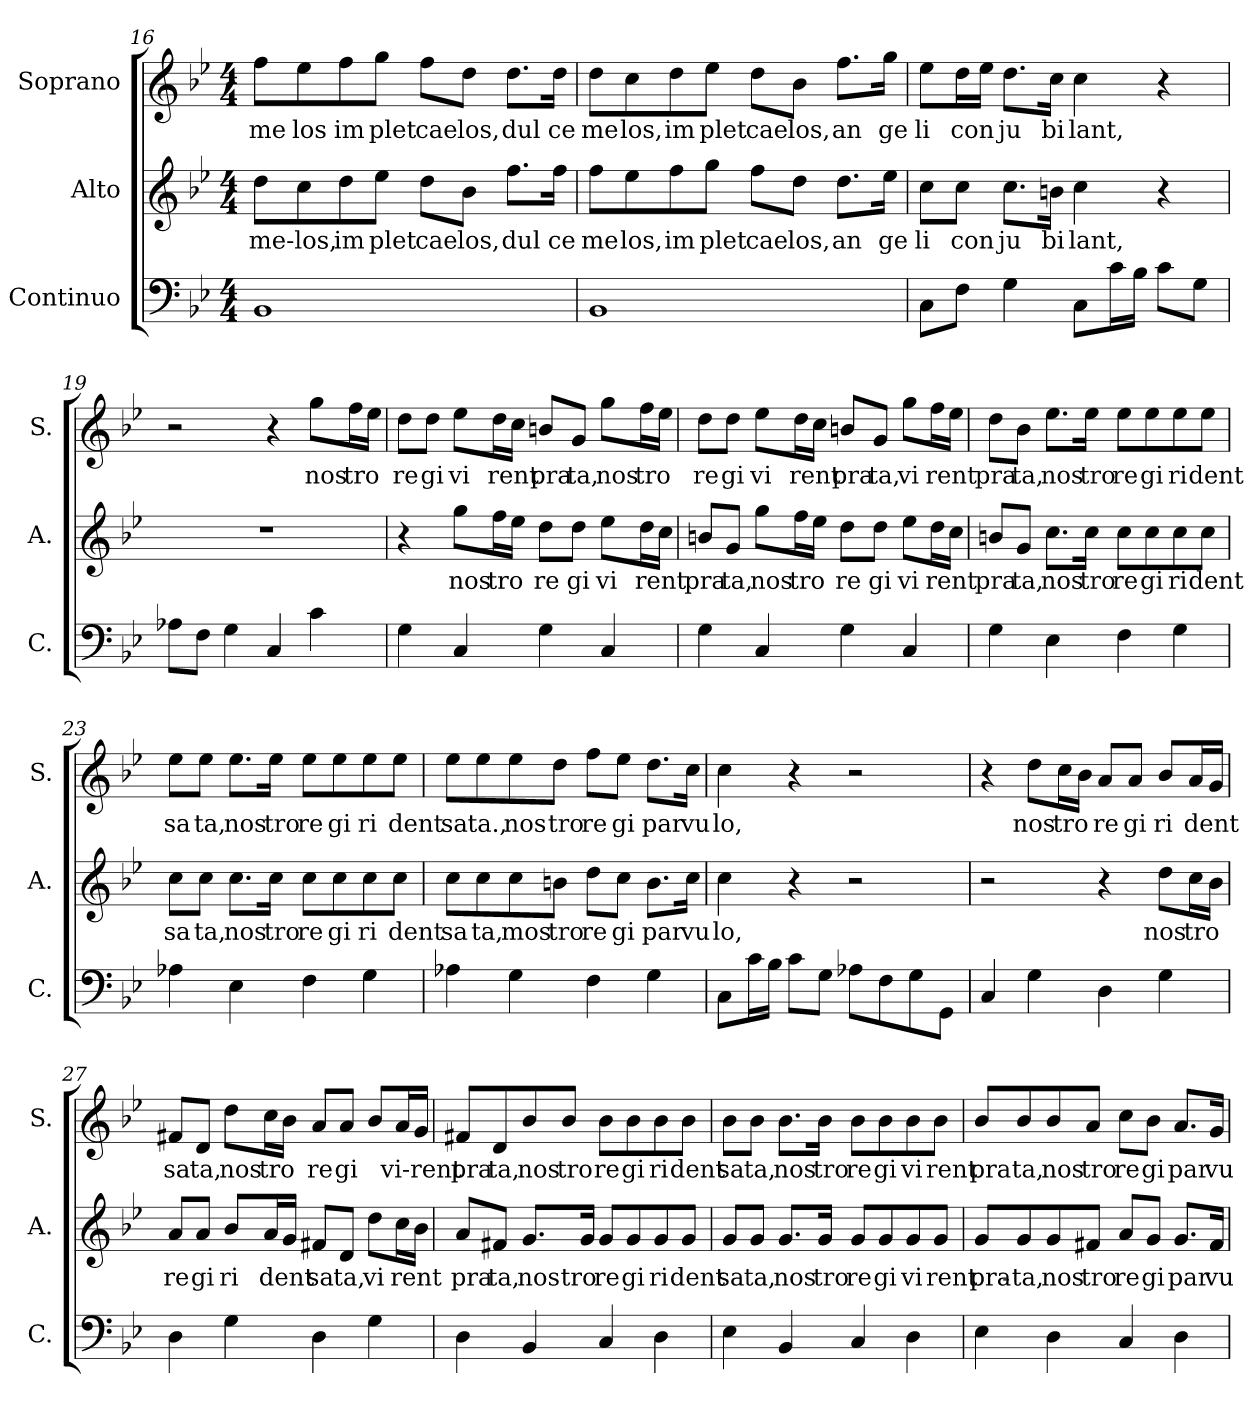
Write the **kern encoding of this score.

**kern	**kern	**text	**kern	**text
*part3	*part2	*part2	*part1	*part1
*staff3	*staff2	*staff2	*staff1	*staff1
*I"Continuo	*I"Alto	*	*I"Soprano	*
*I'C.	*I'A.	*	*I'S.	*
!!LO:PB:g=z
*clefF4	*clefG2	*	*clefG2	*
*k[b-e-]	*k[b-e-]	*	*k[b-e-]	*
*M4/4	*M4/4	*	*M4/4	*
=16	=16	=16	=16	=16
!	!	!LO:LY:b	!	!LO:LY:b
1BB-	8dd\L	me-los,	8ff\L	me
!	!	!	!	!LO:LY:b
.	8cc\	.	8ee-\	los
!	!	!LO:LY:b	!	!LO:LY:b
.	8dd\	im	8ff\	im
!	!	!LO:LY:b	!	!LO:LY:b
.	8ee-\J	plet	8gg\J	plet
!	!	!LO:LY:b	!	!LO:LY:b
.	8dd\L	cae	8ff\L	cae
!	!	!LO:LY:b	!	!LO:LY:b
.	8b-\J	los,	8dd\J	los,
!	!	!LO:LY:b	!	!LO:LY:b
.	8.ff\L	dul	8.dd\L	dul
!	!	!LO:LY:b	!	!LO:LY:b
.	16ff\Jk	ce	16dd\Jk	ce
=17	=17	=17	=17	=17
!	!	!LO:LY:b	!	!LO:LY:b
1BB-	8ff\L	me	8dd\L	me
!	!	!LO:LY:b	!	!LO:LY:b
.	8ee-\	los,	8cc\	los,
!	!	!LO:LY:b	!	!LO:LY:b
.	8ff\	im	8dd\	im
!	!	!LO:LY:b	!	!LO:LY:b
.	8gg\J	plet	8ee-\J	plet
!	!	!LO:LY:b	!	!LO:LY:b
.	8ff\L	cae	8dd\L	cae
!	!	!LO:LY:b	!	!LO:LY:b
.	8dd\J	los,	8b-\J	los,
!	!	!LO:LY:b	!	!LO:LY:b
.	8.dd\L	an	8.ff\L	an
!	!	!LO:LY:b	!	!LO:LY:b
.	16ee-\Jk	ge	16gg\Jk	ge
=18	=18	=18	=18	=18
!	!	!LO:LY:b	!	!LO:LY:b
8C\L	8cc\L	li	8ee-\L	li
!	!	!LO:LY:b	!	!LO:LY:b
8F\J	8cc\J	con	16dd\L	con
.	.	.	16ee-\JJ	.
!	!	!LO:LY:b	!	!LO:LY:b
4G\	8.cc\L	ju	8.dd\L	ju
!	!	!LO:LY:b	!	!LO:LY:b
.	16bn\Jk	bi	16cc\Jk	bi
!	!	!LO:LY:b	!	!LO:LY:b
8C\L	4cc\	lant,	4cc\	lant,
16c\L	.	.	.	.
16B-\JJ	.	.	.	.
8c\L	4r	.	4r	.
8G\J	.	.	.	.
=19	=19	=19	=19	=19
8A-X\L	1r	.	2r	.
8F\J	.	.	.	.
4G\	.	.	.	.
4C/	.	.	4r	.
!	!	!	!	!LO:LY:b
4c\	.	.	8gg\L	nos
!	!	!	!	!LO:LY:b
.	.	.	16ff\L	tro
.	.	.	16ee-\JJ	.
!!LO:LB:g=z
=20	=20	=20	=20	=20
!	!	!	!	!LO:LY:b
4G\	4r	.	8dd\L	re
!	!	!	!	!LO:LY:b
.	.	.	8dd\J	gi
!	!	!LO:LY:b	!	!LO:LY:b
4C/	8gg\L	nos	8ee-\L	vi
!	!	!LO:LY:b	!	!LO:LY:b
.	16ff\L	tro	16dd\L	rent
.	16ee-\JJ	.	16cc\JJ	.
!	!	!LO:LY:b	!	!LO:LY:b
4G\	8dd\L	re	8bn/L	pra
!	!	!LO:LY:b	!	!LO:LY:b
.	8dd\J	gi	8g/J	ta,
!	!	!LO:LY:b	!	!LO:LY:b
4C/	8ee-\L	vi	8gg\L	nos
!	!	!LO:LY:b	!	!LO:LY:b
.	16dd\L	rent	16ff\L	tro
.	16cc\JJ	.	16ee-\JJ	.
=21	=21	=21	=21	=21
!	!	!LO:LY:b	!	!LO:LY:b
4G\	8bn/L	pra	8dd\L	re
!	!	!LO:LY:b	!	!LO:LY:b
.	8g/J	ta,	8dd\J	gi
!	!	!LO:LY:b	!	!LO:LY:b
4C/	8gg\L	nos	8ee-\L	vi
!	!	!LO:LY:b	!	!LO:LY:b
.	16ff\L	tro	16dd\L	rent
.	16ee-\JJ	.	16cc\JJ	.
!	!	!LO:LY:b	!	!LO:LY:b
4G\	8dd\L	re	8bn/L	pra
!	!	!LO:LY:b	!	!LO:LY:b
.	8dd\J	gi	8g/J	ta,
!	!	!LO:LY:b	!	!LO:LY:b
4C/	8ee-\L	vi	8gg\L	vi
!	!	!LO:LY:b	!	!LO:LY:b
.	16dd\L	rent	16ff\L	rent
.	16cc\JJ	.	16ee-\JJ	.
=22	=22	=22	=22	=22
!	!	!LO:LY:b	!	!LO:LY:b
4G\	8bn/L	pra	8dd\L	pra
!	!	!LO:LY:b	!	!LO:LY:b
.	8g/J	ta,	8b-\J	ta,
!	!	!LO:LY:b	!	!LO:LY:b
4E-\	8.cc\L	nos	8.ee-\L	nos
!	!	!LO:LY:b	!	!LO:LY:b
.	16cc\Jk	tro	16ee-\Jk	tro
!	!	!LO:LY:b	!	!LO:LY:b
4F\	8cc\L	re	8ee-\L	re
!	!	!LO:LY:b	!	!LO:LY:b
.	8cc\	gi	8ee-\	gi
!	!	!LO:LY:b	!	!LO:LY:b
4G\	8cc\	ri	8ee-\	ri
!	!	!LO:LY:b	!	!LO:LY:b
.	8cc\J	dent	8ee-\J	dent
!!LO:LB:g=z
=23	=23	=23	=23	=23
!	!	!LO:LY:b	!	!LO:LY:b
4A-X\	8cc\L	sa	8ee-\L	sa
!	!	!LO:LY:b	!	!LO:LY:b
.	8cc\J	ta,	8ee-\J	ta,
!	!	!LO:LY:b	!	!LO:LY:b
4E-\	8.cc\L	nos	8.ee-\L	nos
!	!	!LO:LY:b	!	!LO:LY:b
.	16cc\Jk	tro	16ee-\Jk	tro
!	!	!LO:LY:b	!	!LO:LY:b
4F\	8cc\L	re	8ee-\L	re
!	!	!LO:LY:b	!	!LO:LY:b
.	8cc\	gi	8ee-\	gi
!	!	!LO:LY:b	!	!LO:LY:b
4G\	8cc\	ri	8ee-\	ri
!	!	!LO:LY:b	!	!LO:LY:b
.	8cc\J	dent	8ee-\J	dent
=24	=24	=24	=24	=24
!	!	!LO:LY:b	!	!LO:LY:b
4A-X\	8cc\L	sa	8ee-\L	sa
!	!	!LO:LY:b	!	!LO:LY:b
.	8cc\	ta,	8ee-\	ta.,
!	!	!LO:LY:b	!	!LO:LY:b
4G\	8cc\	mos	8ee-\	nos
!	!	!LO:LY:b	!	!LO:LY:b
.	8bn\J	tro	8dd\J	tro
!	!	!LO:LY:b	!	!LO:LY:b
4F\	8dd\L	re	8ff\L	re
!	!	!LO:LY:b	!	!LO:LY:b
.	8cc\J	gi	8ee-\J	gi
!	!	!LO:LY:b	!	!LO:LY:b
4G\	8.b\L	par	8.dd\L	par
!	!	!LO:LY:b	!	!LO:LY:b
.	16cc\Jk	vu	16cc\Jk	vu
=25	=25	=25	=25	=25
!	!	!LO:LY:b	!	!LO:LY:b
8C\L	4cc\	lo,	4cc\	lo,
16c\L	.	.	.	.
16B-\JJ	.	.	.	.
8c\L	4r	.	4r	.
8G\J	.	.	.	.
8A-X\L	2r	.	2r	.
8F\	.	.	.	.
8G\	.	.	.	.
8GG\J	.	.	.	.
=26	=26	=26	=26	=26
4C/	2r	.	4r	.
!	!	!	!	!LO:LY:b
4G\	.	.	8dd\L	nos
!	!	!	!	!LO:LY:b
.	.	.	16cc\L	tro
.	.	.	16b-\JJ	.
!	!	!	!	!LO:LY:b
4D\	4r	.	8a/L	re
!	!	!	!	!LO:LY:b
.	.	.	8a/J	gi
!	!	!LO:LY:b	!	!LO:LY:b
4G\	8dd\L	nos	8b-/L	ri
!	!	!LO:LY:b	!	!LO:LY:b
.	16cc\L	tro	16a/L	dent
.	16b-\JJ	.	16g/JJ	.
!!LO:LB:g=z
=27	=27	=27	=27	=27
!	!	!LO:LY:b	!	!LO:LY:b
4D\	8a/L	re	8f#X/L	sa
!	!	!LO:LY:b	!	!LO:LY:b
.	8a/J	gi	8d/J	ta,
!	!	!LO:LY:b	!	!LO:LY:b
4G\	8b-/L	ri	8dd\L	nos
!	!	!LO:LY:b	!	!LO:LY:b
.	16a/L	dent	16cc\L	tro
.	16g/JJ	.	16b-\JJ	.
!	!	!LO:LY:b	!	!LO:LY:b
4D\	8f#X/L	sa	8a/L	re
!	!	!LO:LY:b	!	!LO:LY:b
.	8d/J	ta,	8a/J	gi
!	!	!LO:LY:b	!	!
4G\	8dd\L	vi	8b-/L	.
!	!	!LO:LY:b	!	!LO:LY:b
.	16cc\L	rent	16a/L	vi-rent
.	16b-\JJ	.	16g/JJ	.
=28	=28	=28	=28	=28
!	!	!LO:LY:b	!	!LO:LY:b
4D\	8a/L	pra	8f#X/L	pra
!	!	!LO:LY:b	!	!LO:LY:b
.	8f#X/J	ta,	8d/	ta,
!	!	!LO:LY:b	!	!LO:LY:b
4BB-/	8.g/L	nos	8b-/	nos
!	!	!	!	!LO:LY:b
.	.	.	8b-/J	tro
!	!	!LO:LY:b	!	!
.	16g/Jk	tro	.	.
!	!	!LO:LY:b	!	!LO:LY:b
4C/	8g/L	re	8b-\L	re
!	!	!LO:LY:b	!	!LO:LY:b
.	8g/	gi	8b-\	gi
!	!	!LO:LY:b	!	!LO:LY:b
4D\	8g/	ri	8b-\	ri
!	!	!LO:LY:b	!	!LO:LY:b
.	8g/J	dent	8b-\J	-dent
=29	=29	=29	=29	=29
!	!	!LO:LY:b	!	!LO:LY:b
4E-\	8g/L	sa	8b-\L	sa
!	!	!LO:LY:b	!	!LO:LY:b
.	8g/J	ta,	8b-\J	ta,
!	!	!LO:LY:b	!	!LO:LY:b
4BB-/	8.g/L	nos	8.b-\L	nos
!	!	!LO:LY:b	!	!LO:LY:b
.	16g/Jk	tro	16b-\Jk	tro
!	!	!LO:LY:b	!	!LO:LY:b
4C/	8g/L	re	8b-\L	re
!	!	!LO:LY:b	!	!LO:LY:b
.	8g/	gi	8b-\	gi
!	!	!LO:LY:b	!	!LO:LY:b
4D\	8g/	vi	8b-\	vi
!	!	!LO:LY:b	!	!LO:LY:b
.	8g/J	rent	8b-\J	rent
!!LO:PB:g=z
=30	=30	=30	=30	=30
!	!	!LO:LY:b	!	!LO:LY:b
4E-\	8g/L	pra-	8b-/L	pra
!	!	!LO:LY:b	!	!LO:LY:b
.	8g/	ta,	8b-/	ta,
!	!	!LO:LY:b	!	!LO:LY:b
4D\	8g/	nos	8b-/	nos
!	!	!LO:LY:b	!	!LO:LY:b
.	8f#X/J	tro	8a/J	tro
!	!	!LO:LY:b	!	!LO:LY:b
4C/	8a/L	re	8cc\L	re
!	!	!LO:LY:b	!	!LO:LY:b
.	8g/J	gi	8b-\J	gi
!	!	!LO:LY:b	!	!LO:LY:b
4D\	8.g/L	par	8.a/L	par
!	!	!LO:LY:b	!	!LO:LY:b
.	16f#/Jk	vu	16g/Jk	vu
=	=	=	=	=
*-	*-	*-	*-	*-
